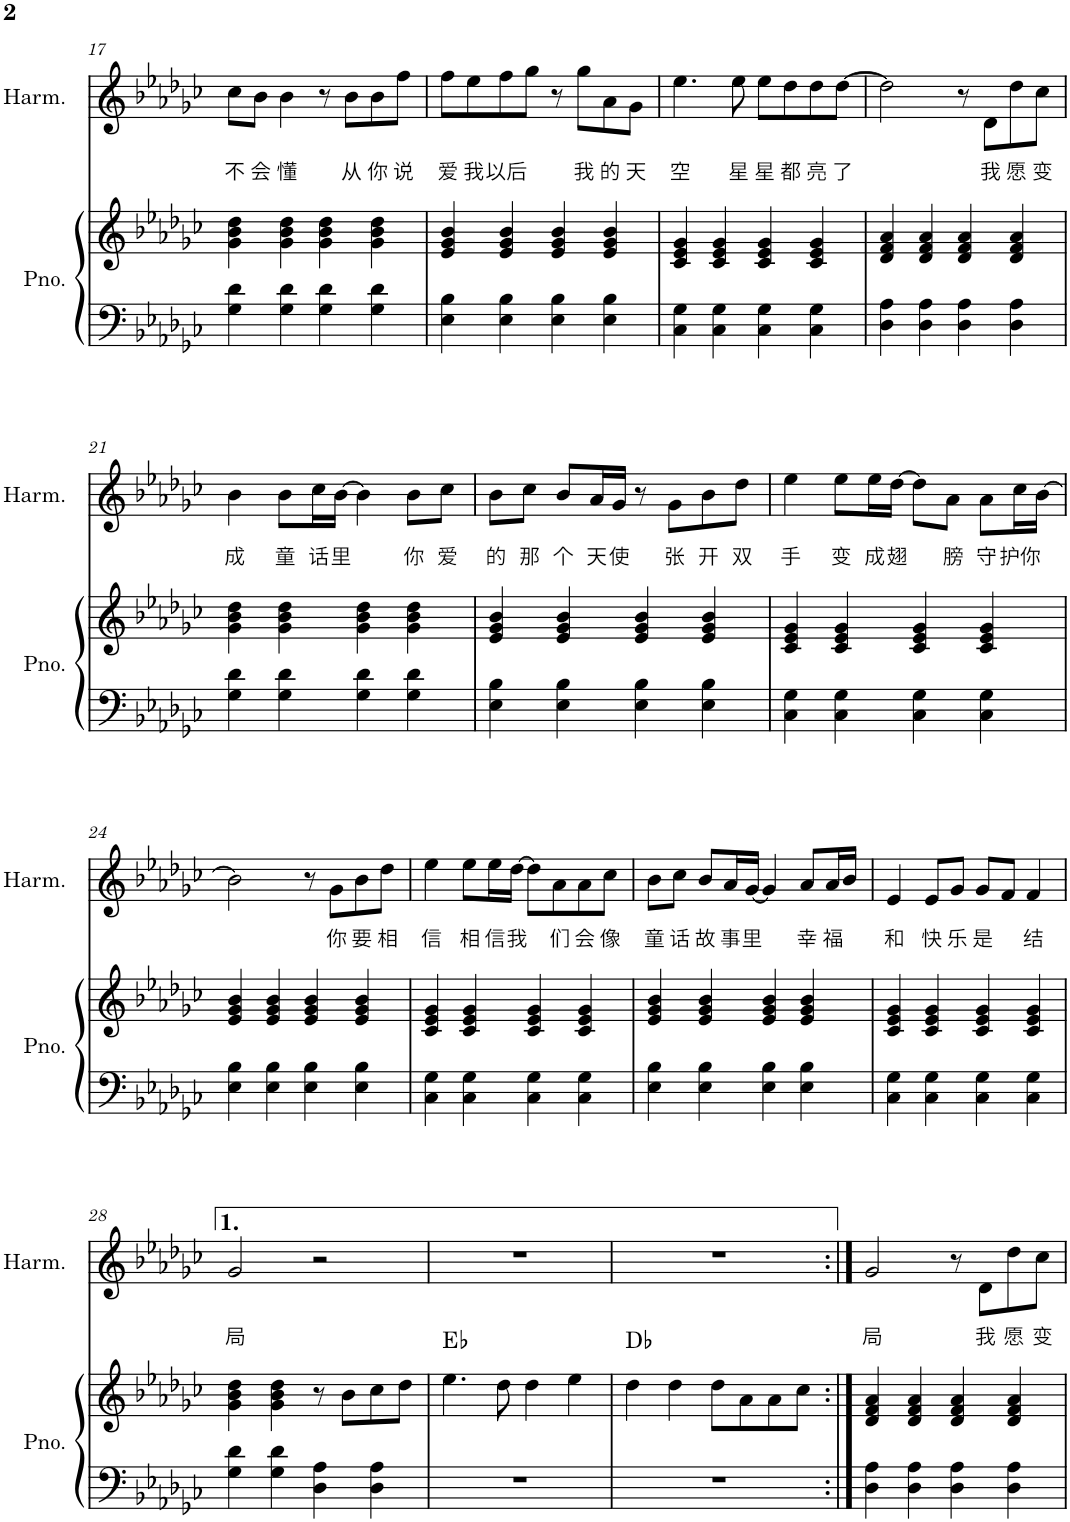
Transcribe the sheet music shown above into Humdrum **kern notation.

**kern	**kern	**harte	**kern	**text
*part2	*part2	*part2	*part1	*part1
*staff3	*staff2	*	*staff1	*staff1
*I"Piano	*	*	*I"Harmonica	*
*I'Pno.	*	*	*I'Harm.	*
!!LO:PB:g=z
*clefF4	*clefG2	*	*clefG2	*
*k[b-e-a-d-g-c-]	*k[b-e-a-d-g-c-]	*	*k[b-e-a-d-g-c-]	*
*M4/4	*M4/4	*	*M4/4	*
=17	=17	=17	=17	=17
!	!	!	!	!LO:LY:b
4G-\ 4d-\	4g-\ 4b-\ 4dd-\	.	8cc-\L	不
!	!	!	!	!LO:LY:b
.	.	.	8b-\J	会
!	!	!	!	!LO:LY:b
4G-\ 4d-\	4g-\ 4b-\ 4dd-\	.	4b-\	懂
4G-\ 4d-\	4g-\ 4b-\ 4dd-\	.	8r	.
!	!	!	!	!LO:LY:b
.	.	.	8b-\L	从
!	!	!	!	!LO:LY:b
4G-\ 4d-\	4g-\ 4b-\ 4dd-\	.	8b-\	你
!	!	!	!	!LO:LY:b
.	.	.	8ff\J	说
=18	=18	=18	=18	=18
!	!	!	!	!LO:LY:b
4E-\ 4B-\	4e-/ 4g-/ 4b-/	.	8ff\L	爱
!	!	!	!	!LO:LY:b
.	.	.	8ee-\	我
!	!	!	!	!LO:LY:b
4E-\ 4B-\	4e-/ 4g-/ 4b-/	.	8ff\	以后
.	.	.	8gg-\J	.
4E-\ 4B-\	4e-/ 4g-/ 4b-/	.	8r	.
!	!	!	!	!LO:LY:b
.	.	.	8gg-\L	我
!	!	!	!	!LO:LY:b
4E-\ 4B-\	4e-/ 4g-/ 4b-/	.	8a-\	的
!	!	!	!	!LO:LY:b
.	.	.	8g-\J	天
=19	=19	=19	=19	=19
!	!	!	!	!LO:LY:b
4C-\ 4G-\	4c-/ 4e-/ 4g-/	.	4.ee-\	空
4C-\ 4G-\	4c-/ 4e-/ 4g-/	.	.	.
!	!	!	!	!LO:LY:b
.	.	.	8ee-\	星
!	!	!	!	!LO:LY:b
4C-\ 4G-\	4c-/ 4e-/ 4g-/	.	8ee-\L	星
!	!	!	!	!LO:LY:b
.	.	.	8dd-\	都
!	!	!	!	!LO:LY:b
4C-\ 4G-\	4c-/ 4e-/ 4g-/	.	8dd-\	亮
!	!	!	!	!LO:LY:b
.	.	.	[8dd-\J	了
=20	=20	=20	=20	=20
4D-\ 4A-\	4d-/ 4f/ 4a-/	.	2dd-\]	.
4D-\ 4A-\	4d-/ 4f/ 4a-/	.	.	.
4D-\ 4A-\	4d-/ 4f/ 4a-/	.	8r	.
!	!	!	!	!LO:LY:b
.	.	.	8d-\L	我
!	!	!	!	!LO:LY:b
4D-\ 4A-\	4d-/ 4f/ 4a-/	.	8dd-\	愿
!	!	!	!	!LO:LY:b
.	.	.	8cc-\J	变
!!LO:LB:g=z
=21	=21	=21	=21	=21
!	!	!	!	!LO:LY:b
4G-\ 4d-\	4g-\ 4b-\ 4dd-\	.	4b-\	成
!	!	!	!	!LO:LY:b
4G-\ 4d-\	4g-\ 4b-\ 4dd-\	.	8b-\L	童
!	!	!	!	!LO:LY:b
.	.	.	16cc-\L	话
!	!	!	!	!LO:LY:b
.	.	.	[16b-\JJ	里
4G-\ 4d-\	4g-\ 4b-\ 4dd-\	.	4b-\]	.
!	!	!	!	!LO:LY:b
4G-\ 4d-\	4g-\ 4b-\ 4dd-\	.	8b-\L	你
!	!	!	!	!LO:LY:b
.	.	.	8cc-\J	爱
=22	=22	=22	=22	=22
!	!	!	!	!LO:LY:b
4E-\ 4B-\	4e-/ 4g-/ 4b-/	.	8b-\L	的
!	!	!	!	!LO:LY:b
.	.	.	8cc-\J	那
!	!	!	!	!LO:LY:b
4E-\ 4B-\	4e-/ 4g-/ 4b-/	.	8b-/L	个
!	!	!	!	!LO:LY:b
.	.	.	16a-/L	天
!	!	!	!	!LO:LY:b
.	.	.	16g-/JJ	使
4E-\ 4B-\	4e-/ 4g-/ 4b-/	.	8r	.
!	!	!	!	!LO:LY:b
.	.	.	8g-\L	张
!	!	!	!	!LO:LY:b
4E-\ 4B-\	4e-/ 4g-/ 4b-/	.	8b-\	开
!	!	!	!	!LO:LY:b
.	.	.	8dd-\J	双
=23	=23	=23	=23	=23
!	!	!	!	!LO:LY:b
4C-\ 4G-\	4c-/ 4e-/ 4g-/	.	4ee-\	手
!	!	!	!	!LO:LY:b
4C-\ 4G-\	4c-/ 4e-/ 4g-/	.	8ee-\L	变
!	!	!	!	!LO:LY:b
.	.	.	16ee-\L	成
!	!	!	!	!LO:LY:b
.	.	.	[16dd-\JJ	翅
4C-\ 4G-\	4c-/ 4e-/ 4g-/	.	8dd-\L]	.
!	!	!	!	!LO:LY:b
.	.	.	8a-\J	膀
!	!	!	!	!LO:LY:b
4C-\ 4G-\	4c-/ 4e-/ 4g-/	.	8a-\L	守
!	!	!	!	!LO:LY:b
.	.	.	16cc-\L	护你
.	.	.	[16b-\JJ	.
!!LO:LB:g=z
=24	=24	=24	=24	=24
4E-\ 4B-\	4e-/ 4g-/ 4b-/	.	2b-\]	.
4E-\ 4B-\	4e-/ 4g-/ 4b-/	.	.	.
4E-\ 4B-\	4e-/ 4g-/ 4b-/	.	8r	.
!	!	!	!	!LO:LY:b
.	.	.	8g-\L	你
!	!	!	!	!LO:LY:b
4E-\ 4B-\	4e-/ 4g-/ 4b-/	.	8b-\	要
!	!	!	!	!LO:LY:b
.	.	.	8dd-\J	相
=25	=25	=25	=25	=25
!	!	!	!	!LO:LY:b
4C-\ 4G-\	4c-/ 4e-/ 4g-/	.	4ee-\	信
!	!	!	!	!LO:LY:b
4C-\ 4G-\	4c-/ 4e-/ 4g-/	.	8ee-\L	相
!	!	!	!	!LO:LY:b
.	.	.	16ee-\L	信
!	!	!	!	!LO:LY:b
.	.	.	[16dd-\JJ	我
4C-\ 4G-\	4c-/ 4e-/ 4g-/	.	8dd-\L]	.
!	!	!	!	!LO:LY:b
.	.	.	8a-\	们
!	!	!	!	!LO:LY:b
4C-\ 4G-\	4c-/ 4e-/ 4g-/	.	8a-\	会
!	!	!	!	!LO:LY:b
.	.	.	8cc-\J	像
=26	=26	=26	=26	=26
!	!	!	!	!LO:LY:b
4E-\ 4B-\	4e-/ 4g-/ 4b-/	.	8b-\L	童
!	!	!	!	!LO:LY:b
.	.	.	8cc-\J	话
!	!	!	!	!LO:LY:b
4E-\ 4B-\	4e-/ 4g-/ 4b-/	.	8b-/L	故
!	!	!	!	!LO:LY:b
.	.	.	16a-/L	事
!	!	!	!	!LO:LY:b
.	.	.	[16g-/JJ	里
4E-\ 4B-\	4e-/ 4g-/ 4b-/	.	4g-/]	.
!	!	!	!	!LO:LY:b
4E-\ 4B-\	4e-/ 4g-/ 4b-/	.	8a-/L	幸
!	!	!	!	!LO:LY:b
.	.	.	16a-/L	福
.	.	.	16b-/JJ	.
=27	=27	=27	=27	=27
!	!	!	!	!LO:LY:b
4C-\ 4G-\	4c-/ 4e-/ 4g-/	.	4e-/	和
!	!	!	!	!LO:LY:b
4C-\ 4G-\	4c-/ 4e-/ 4g-/	.	8e-/L	快
!	!	!	!	!LO:LY:b
.	.	.	8g-/J	乐
!	!	!	!	!LO:LY:b
4C-\ 4G-\	4c-/ 4e-/ 4g-/	.	8g-/L	是
.	.	.	8f/J	.
!	!	!	!	!LO:LY:b
4C-\ 4G-\	4c-/ 4e-/ 4g-/	.	4f/	结
!!LO:LB:g=z
=28	=28	=28	=28	=28
!	!	!	!	!LO:LY:b
4G-\ 4d-\	4g-\ 4b-\ 4dd-\	.	2g-/	局
4G-\ 4d-\	4g-\ 4b-\ 4dd-\	.	.	.
4D-\ 4A-\	8r	.	2r	.
.	8b-\L	.	.	.
4D-\ 4A-\	8cc-\	.	.	.
.	8dd-\J	.	.	.
=29	=29	=29	=29	=29
1r	4.ee-\	Eb:maj	1r	.
.	8dd-\	.	.	.
.	4dd-\	.	.	.
.	4ee-\	.	.	.
=30	=30	=30	=30	=30
1r	4dd-\	Db:maj	1r	.
.	4dd-\	.	.	.
.	8dd-\L	.	.	.
.	8a-\	.	.	.
.	8a-\	.	.	.
.	8cc-\J	.	.	.
=31:|!	=31:|!	=31:|!	=31:|!	=31:|!
!	!	!	!	!LO:LY:b
4D-\ 4A-\	4d-/ 4f/ 4a-/	.	2g-/	局
4D-\ 4A-\	4d-/ 4f/ 4a-/	.	.	.
4D-\ 4A-\	4d-/ 4f/ 4a-/	.	8r	.
!	!	!	!	!LO:LY:b
.	.	.	8d-\L	我
!	!	!	!	!LO:LY:b
4D-\ 4A-\	4d-/ 4f/ 4a-/	.	8dd-\	愿
!	!	!	!	!LO:LY:b
.	.	.	8cc-\J	变
=	=	=	=	=
*-	*-	*-	*-	*-
